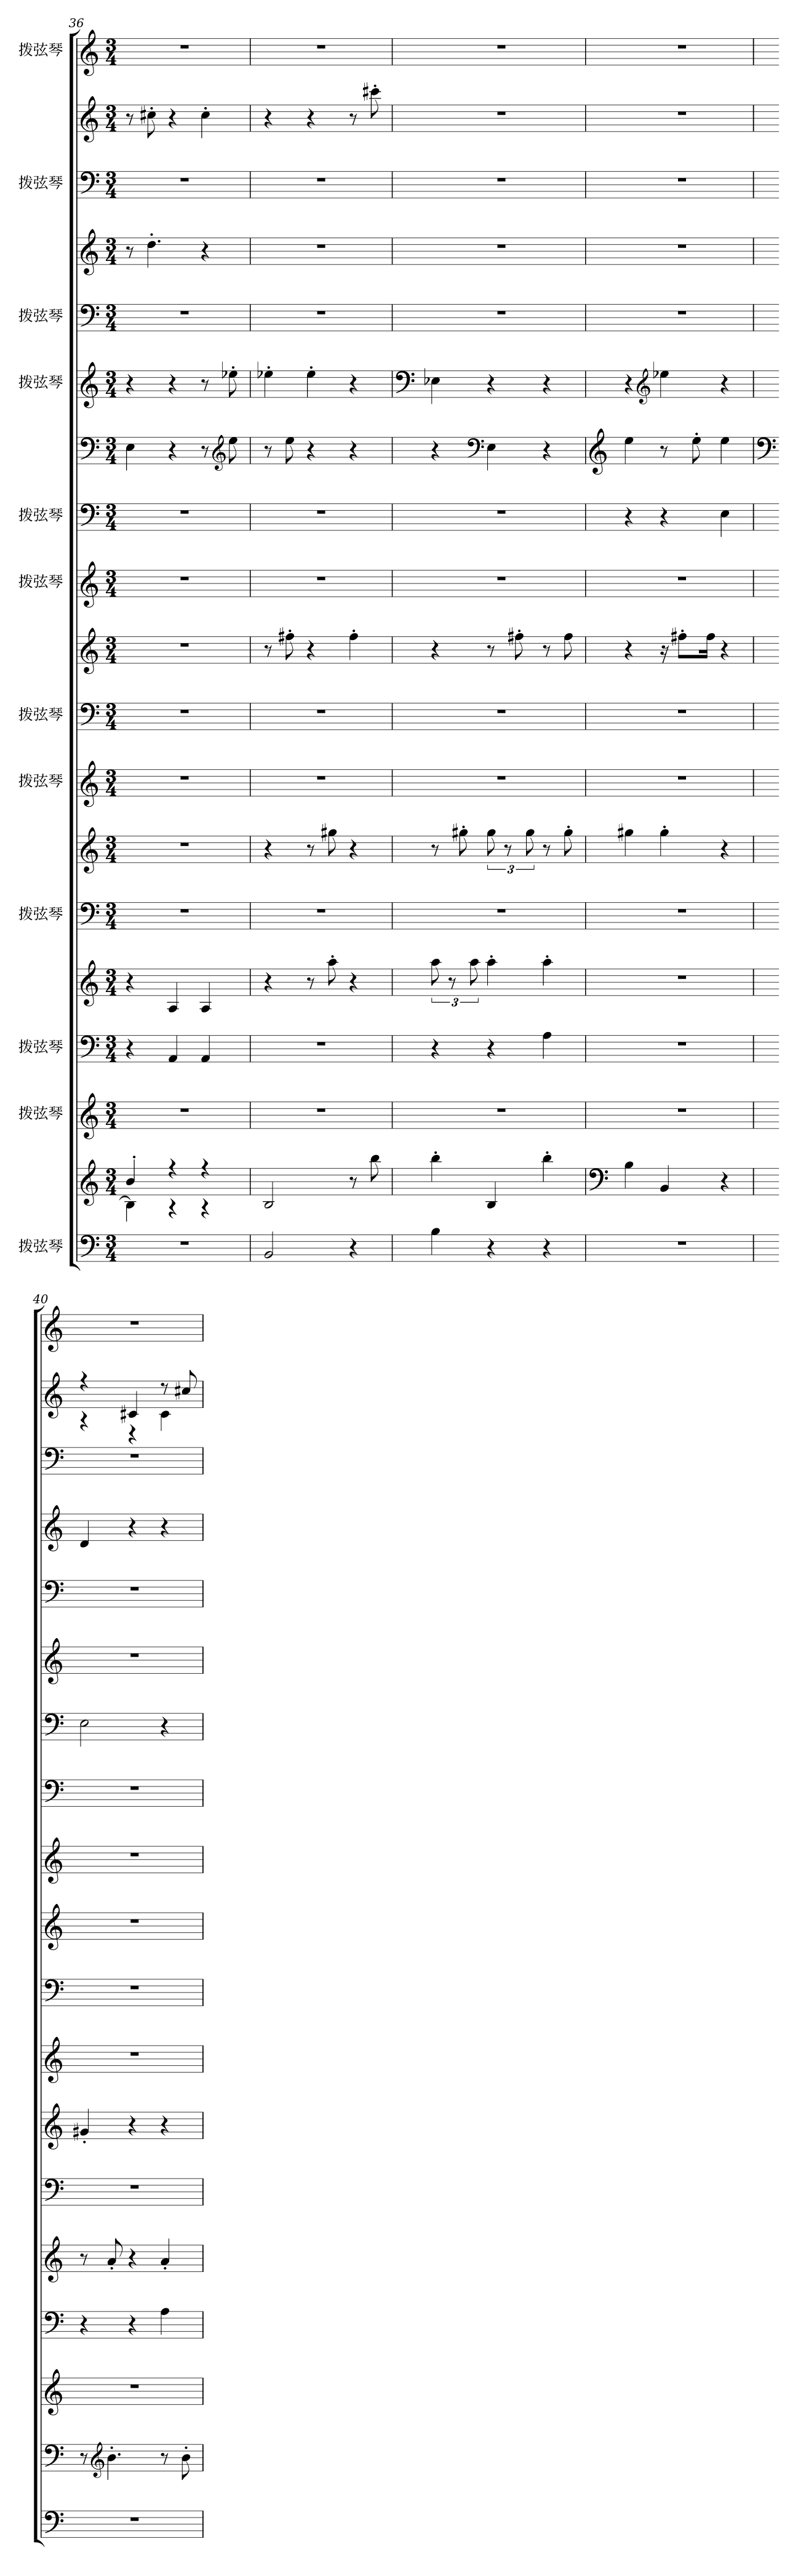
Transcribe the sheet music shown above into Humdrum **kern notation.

**kern	**kern	**kern	**kern	**kern	**kern	**kern	**kern	**kern	**kern	**kern	**kern	**kern	**kern	**kern	**kern	**kern	**kern	**kern
*part12	*part12	*part11	*part10	*part10	*part9	*part9	*part8	*part7	*part7	*part6	*part5	*part5	*part4	*part3	*part3	*part2	*part2	*part1
*staff19	*staff18	*staff17	*staff16	*staff15	*staff14	*staff13	*staff12	*staff11	*staff10	*staff9	*staff8	*staff7	*staff6	*staff5	*staff4	*staff3	*staff2	*staff1
*I"拨弦琴	*	*I"拨弦琴	*I"拨弦琴	*	*I"拨弦琴	*	*I"拨弦琴	*I"拨弦琴	*	*I"拨弦琴	*I"拨弦琴	*	*I"拨弦琴	*I"拨弦琴	*	*I"拨弦琴	*	*I"拨弦琴
*clefF4	*clefG2	*clefG2	*clefF4	*clefG2	*clefF4	*clefG2	*clefG2	*clefF4	*clefG2	*clefG2	*clefF4	*clefF4	*clefG2	*clefF4	*clefG2	*clefF4	*clefG2	*clefG2
*k[]	*k[]	*k[]	*k[]	*k[]	*k[]	*k[]	*k[]	*k[]	*k[]	*k[]	*k[]	*k[]	*k[]	*k[]	*k[]	*k[]	*k[]	*k[]
*M3/4	*M3/4	*M3/4	*M3/4	*M3/4	*M3/4	*M3/4	*M3/4	*M3/4	*M3/4	*M3/4	*M3/4	*M3/4	*M3/4	*M3/4	*M3/4	*M3/4	*M3/4	*M3/4
=36	=36	=36	=36	=36	=36	=36	=36	=36	=36	=36	=36	=36	=36	=36	=36	=36	=36	=36
*	*^	*	*	*	*	*	*	*	*	*	*	*	*	*	*	*	*	*
2.r	4b'/	4B\]	2.r	4r	4r	2.r	2.r	2.r	2.r	2.r	2.r	2.r	4E\	4r	2.r	8r	2.r	8r	2.r
.	.	.	.	.	.	.	.	.	.	.	.	.	.	.	.	4.dd'\	.	8cc#X'\	.
.	4r	4r	.	4AA/	4A/	.	.	.	.	.	.	.	4r	4r	.	.	.	4r	.
.	4r	4r	.	4AA/	4A/	.	.	.	.	.	.	.	8r	8r	.	4r	.	4cc#'\	.
*	*	*	*	*	*	*	*	*	*	*	*	*	*clefG2	*	*	*	*	*	*
.	.	.	.	.	.	.	.	.	.	.	.	.	8ee\	8ee-X'\	.	.	.	.	.
*	*v	*v	*	*	*	*	*	*	*	*	*	*	*	*	*	*	*	*	*
!!LO:PB:g=z
=37	=37	=37	=37	=37	=37	=37	=37	=37	=37	=37	=37	=37	=37	=37	=37	=37	=37	=37
2BB/	2B/	2.r	2.r	4r	2.r	4r	2.r	2.r	8r	2.r	2.r	8r	4ee-X'\	2.r	2.r	2.r	4r	2.r
.	.	.	.	.	.	.	.	.	8ff#X'\	.	.	8ee\	.	.	.	.	.	.
.	.	.	.	8r	.	8r	.	.	4r	.	.	4r	4ee-'\	.	.	.	4r	.
.	.	.	.	8aa'\	.	8gg#X\	.	.	.	.	.	.	.	.	.	.	.	.
4r	8r	.	.	4r	.	4r	.	.	4ff#'\	.	.	4r	4r	.	.	.	8r	.
.	8bb\	.	.	.	.	.	.	.	.	.	.	.	.	.	.	.	8ccc#X'\	.
=38	=38	=38	=38	=38	=38	=38	=38	=38	=38	=38	=38	=38	=38	=38	=38	=38	=38	=38
*	*	*	*	*	*	*	*	*	*	*	*	*	*clefF4	*	*	*	*	*
4B\	4bb'\	2.r	4r	12aa\	2.r	8r	2.r	2.r	4r	2.r	2.r	4r	4E-X\	2.r	2.r	2.r	2.r	2.r
.	.	.	.	12r	.	.	.	.	.	.	.	.	.	.	.	.	.	.
.	.	.	.	.	.	8gg#X'\	.	.	.	.	.	.	.	.	.	.	.	.
.	.	.	.	12aa\	.	.	.	.	.	.	.	.	.	.	.	.	.	.
*	*	*	*	*	*	*	*	*	*	*	*	*clefF4	*	*	*	*	*	*
4r	4B/	.	4r	4aa'\	.	12gg#\	.	.	8r	.	.	4E\	4r	.	.	.	.	.
.	.	.	.	.	.	12r	.	.	.	.	.	.	.	.	.	.	.	.
.	.	.	.	.	.	.	.	.	8ff#X'\	.	.	.	.	.	.	.	.	.
.	.	.	.	.	.	12gg#\	.	.	.	.	.	.	.	.	.	.	.	.
4r	4bb'\	.	4A\	4aa'\	.	8r	.	.	8r	.	.	4r	4r	.	.	.	.	.
.	.	.	.	.	.	8gg#'\	.	.	8ff#\	.	.	.	.	.	.	.	.	.
=39	=39	=39	=39	=39	=39	=39	=39	=39	=39	=39	=39	=39	=39	=39	=39	=39	=39	=39
*	*clefF4	*	*	*	*	*	*	*	*	*	*	*clefG2	*	*	*	*	*	*
2.r	4B\	2.r	2.r	2.r	2.r	4gg#X\	2.r	2.r	4r	2.r	4r	4ee\	4r	2.r	2.r	2.r	2.r	2.r
*	*	*	*	*	*	*	*	*	*	*	*	*	*clefG2	*	*	*	*	*
.	4BB/	.	.	.	.	4gg#'\	.	.	16r	.	4r	8r	4ee-X\	.	.	.	.	.
.	.	.	.	.	.	.	.	.	8ff#X'\L	.	.	.	.	.	.	.	.	.
.	.	.	.	.	.	.	.	.	.	.	.	8ee'\	.	.	.	.	.	.
.	.	.	.	.	.	.	.	.	16ff#\Jk	.	.	.	.	.	.	.	.	.
.	4r	.	.	.	.	4r	.	.	4r	.	4E\	4ee\	4r	.	.	.	.	.
=40	=40	=40	=40	=40	=40	=40	=40	=40	=40	=40	=40	=40	=40	=40	=40	=40	=40	=40
*	*	*	*	*	*	*	*	*	*	*	*	*clefF4	*	*	*	*	*	*
*	*	*	*	*	*	*	*	*	*	*	*	*	*	*	*	*	*^	*
2.r	8r	2.r	4r	8r	2.r	4g#X'/	2.r	2.r	2.r	2.r	2.r	2E\	2.r	2.r	4d/	2.r	4r	4r	2.r
*	*clefG2	*	*	*	*	*	*	*	*	*	*	*	*	*	*	*	*	*	*
.	4.b'\	.	.	8a'/	.	.	.	.	.	.	.	.	.	.	.	.	.	.	.
.	.	.	4r	4r	.	4r	.	.	.	.	.	.	.	.	4r	.	4c#X/	4r	.
.	8r	.	4A\	4a'/	.	4r	.	.	.	.	.	4r	.	.	4r	.	8r	4c#\	.
.	8b'\	.	.	.	.	.	.	.	.	.	.	.	.	.	.	.	8cc#X/	.	.
*	*	*	*	*	*	*	*	*	*	*	*	*	*	*	*	*	*v	*v	*
=	=	=	=	=	=	=	=	=	=	=	=	=	=	=	=	=	=	=
*-	*-	*-	*-	*-	*-	*-	*-	*-	*-	*-	*-	*-	*-	*-	*-	*-	*-	*-
